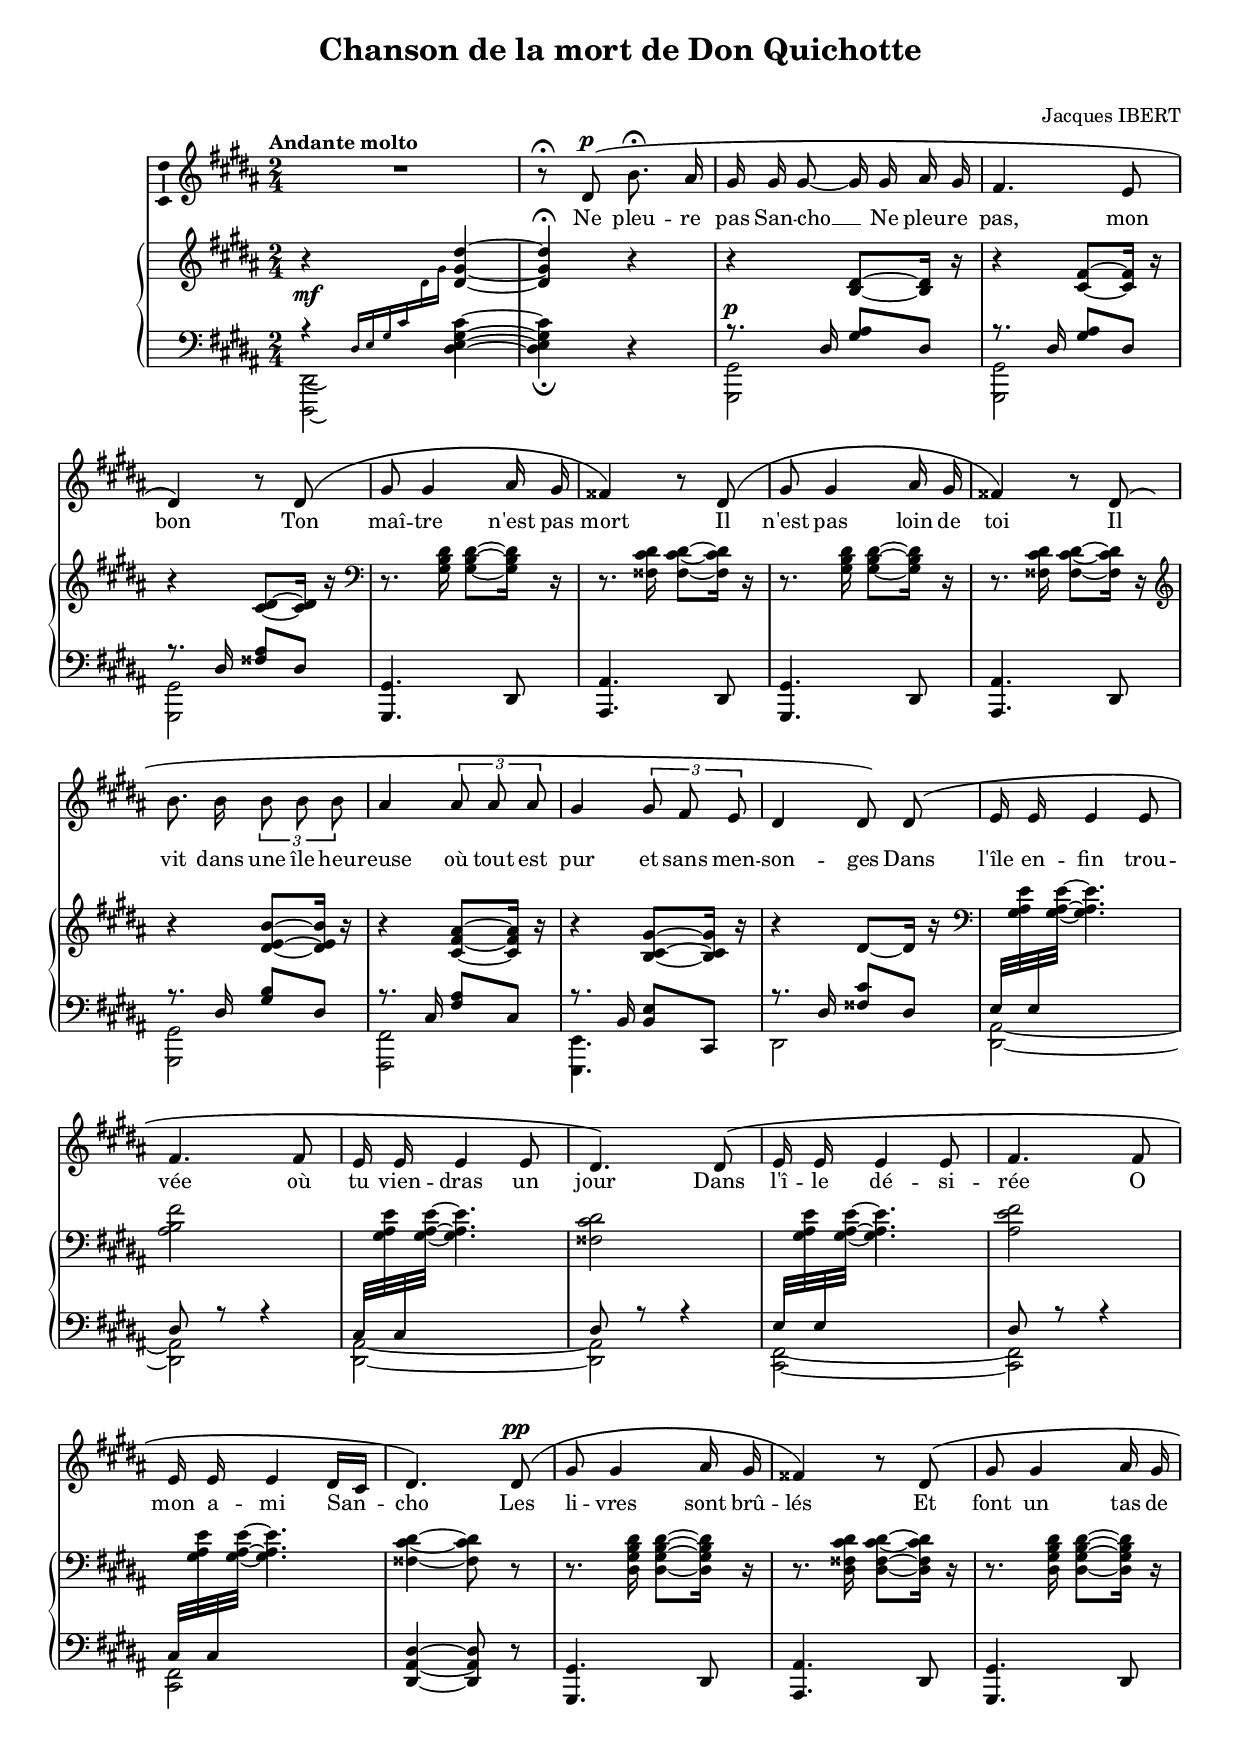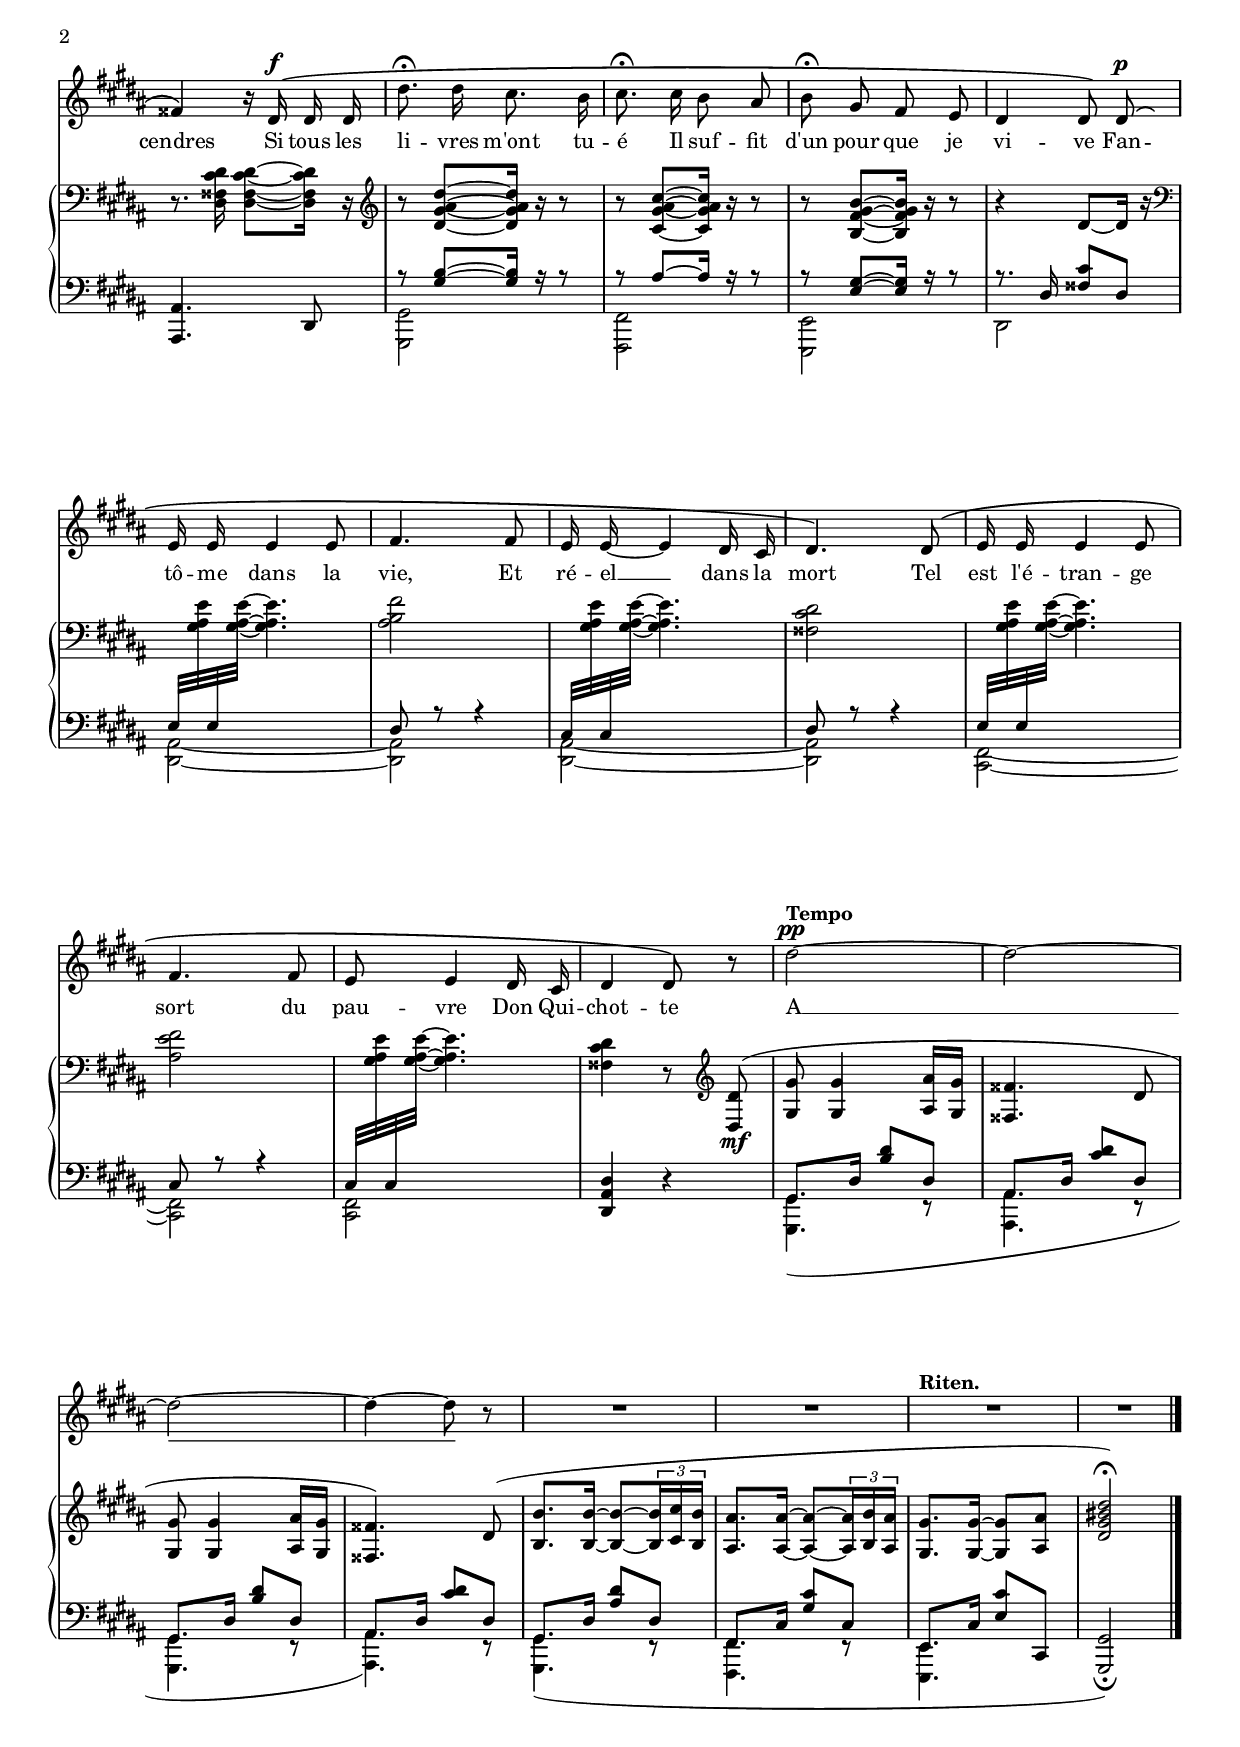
\version "2.16.0"

\header {
  title = "Chanson de la mort de Don Quichotte"
  subtitle = " "
  composer = "Jacques IBERT"
  % Supprimer le pied de page par défaut
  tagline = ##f
}
#(set-global-staff-size 17)
\layout {
  \context {
    \Score
    \remove "Bar_number_engraver"
  }
}

global = {
  \key a \minor
  \time 2/4
  \tempo "Andante molto"
  
}

chgl = \change Staff = "left"

chgr =  \change Staff = "right" 

bassVoice = \relative c' {
  \global
  \dynamicUp
  % En avant la musique !
  R2
  \autoBeamOff
  r8\fermata e8^\(\p c'8.\fermata b16
  a16 a a8 ~ a16a b a 
  g4. f8 \break
  e4\) r8 e^\(
  a8 a4 b16 a 
  gis4\) r8 e^\(
  a8 a4 b16 a
  gis4\) r8 e8^\( \break
  c'8. c16 \times 2/3 { c8 c c }
  b4 \times 2/3 { b8 b b }
  a4 \times 2/3 { a8 g f }
  e4 e8\) e^\(
  f16 f f4 f8 \break
  g4. g8
  f16 f f4 f8
  e4.\) e8^\(
  f16 f f4 f8
  g4. g8 \break
  
  f16 f f4 e16[ d]
  e4.\) e8^\(\pp
  a8 a4 b16 a 
  gis4\) r8 e^\(
  a8 a4 b16 a \break
  gis4\) r16 e^\(\f e e
  e'8.\fermata e16 d8. c16
  d8.\fermata d16 c8 b
  c8\fermata a g f
  e4 e8\) e^\(\p \break
  f16 f f4 f8
  g4. g8
  
  f16 f ~ f4 e16 d
  e4.\) e8^\(
  f16 f f4 f8 \break
  g4. g8
  
  f8 f4  e16 d
  e4 e8\) r
  \tempo "Tempo"
  e'2\pp ~
  e ~ \break
  e ~
  e4 ~e8 r
  R2*4
  
  \bar "|."
}

verse = \lyricmode {
  % Ajouter ici des paroles.
  Ne pleu -- re pas San -- cho __
  Ne pleu -- re pas, mon bon
  Ton maî -- tre n'est pas mort
  Il n'est pas loin de toi
  Il vit dans une île heu -- reuse où tout est pur et sans men -- son -- ges
  Dans l'île en -- fin trou -- vée où tu vien -- dras un jour
  Dans l'î -- le dé -- si -- rée  O
  
  mon a -- mi San -- cho
  Les li -- vres sont brû -- lés
  Et font un tas de cendres
  Si tous les li -- vres m'ont tu -- é
  Il suf -- fit d'un pour que je vi -- ve
  Fan -- tô -- me dans la vie,
  Et ré -- el __ dans la mort
  Tel est l'é -- tran -- ge sort du pau -- vre Don Qui -- chot -- te
  A __
  
  
  
}

right = \relative c' {
  \global
  % En avant la musique !
  r4\mf <e a e'> ~
  q4\fermata r
  r4 <c e>8 ~ q16 r
  r4 <d g>8 ~ q16 r
  r4 <d e>8 ~ q16 r
  \clef bass r8. <a c e>16 q8 ~q16 r
  r8. <gis d' e>16 q8 ~q16 r
  r8. <a c e>16 q8 ~q16 r
  r8. <gis d' e>16 q8 ~q16 r
  \clef treble r4 <e' f c'>8 ~q16 r
  r4 <d g b>8 ~q16 r
  r4 <c d a'>8 ~q16 r
  r4 e8 ~e16 r
  \clef bass \change Staff = "left" f,32  \change Staff = "right" <a b f'>  \change Staff = "left" f  \change Staff = "right" <a b f'> ~ q4.
  <b c g'>2
  \chgl d,32 \chgr <a' b f'> \chgl d, \chgr <a' b f'> ~ q4.
  <gis d' e>2
  \chgl f32 \chgr <a b f'> \chgl f \chgr <a b f'> ~ q4.
  <b f' g>2
  \chgl d,32 \chgr <a' b f'> \chgl d, \chgr <a' b f'> ~ q4.
  <gis d' e>4 ~q8 r
  
  r8. <e a c e>16 q8 ~ q16 r
   r8. <e gis d' e>16 q8 ~ q16 r
   r8. <e a c e>16 q8 ~ q16 r
   r8. <e gis d' e>16 q8 ~ q16 r
\clef treble r8 <e' a b e>[ ~q16] r r8
r8 <d a' b d>[ ~q16] r r8
r8 <c g' a c>[ ~q16] r r8
  r4 e8 ~e16 r
\clef bass \chgl f,32 \chgr <a b f'> \chgl f \chgr <a b f'> ~ q4.
  <b c g'>2
  \chgl d,32 \chgr <a' b f'> \chgl d, \chgr <a' b f'> ~ q4.
  <gis d' e>2
  \chgl f32 \chgr <a b f'> \chgl f \chgr <a b f'> ~ q4.
  <b f' g>2
 \chgl  d,32 \chgr <a' b f'> \chgl d, \chgr <a' b f'> ~ q4.
  <gis d' e>4 r8 \clef treble <e e'>^(\mf
  <a a'>8 q4 <b b'>16 <a a'>
  <gis gis'>4. e'8
  <a, a'>8 q4 <b b'>16 <a a'>
  <gis gis'>4.) e'8^(
  <c c'>8. q16 ~ q8 ~ \times 2/3 {q16 <d d'> <c c'>  }
  <b b'>8. q16 ~ q8 ~ \times 2/3 {q16 <c c'> <b b'>  }
\tempo "Riten."
  <a a'>8. q16 ~ q8 <b b'>
<e a cis e>2)\fermata
   
}

left = \relative c, {
  \global
  % En avant la musique !
  << {r4 \grace {e'16[  f a d \change Staff = "right" \stemDown e a]} \change Staff = "left"<e, f a d>4 ~ q_\fermata \oneVoice r} \\ {<e,, e'>2\laissezVibrer  s2}>>
  <<{
    r8.^\p e''16 <a b>8 e
    r8. e16 <a b>8 e
    r8. e16 <gis b>8 e
    }
    \\
    {
      <a,, a'>2 
      q
      q
  }>>
  <a a'>4. e'8
  <b b'>4. e8
  <a, a'>4. e'8
  <b b'>4. e8
  <<{
    r8. e'16 <a c>8 e
    r8. d16 <g b>8 d
    r8. c16 <c f>8 d,
    r8. e'16 <gis d'>8 e
    }
    \\
    {
      <a,, a'>2
      <g g'>
      <f f'> 4. s8
      e'2
  }>>
  <<{s2
     e'8 r r4
     s2
     e8 r r4
     s2
     e8 r r4
      }
    \\
    {<e, b'>2 ~
     q
     q ~
     q
     <d g>2 ~
     q}>>
  
  \stemDown <d g>2 \stemNeutral
  <e b' e>4 ~q8 r
  
    <a, a'>4. e'8
  <b b'>4. e8
  <a, a'>4. e'8
  <b b'>4. e8
  
  <<{
    r8 <a' c>[ ~ q16] r r8
    r8 b8[ ~  b16] r r8
    r8 <f a>[ ~ q16] r r8
    r8. e16 <gis d'>8 e
    s2
    e8 r r4
    s2
    e8 r r4
    s2 
    d8 r r4
    s2    
    } \\
    
   {
     <a, a'>2
     <g g'>
     <f f'>
     e'
     <e  b'>~
     q
     q ~
     q
     <d g> ~
     q
     q
   }>>
  <e b' e>4 r
  
  <<{
    a8. e'16 <c' e>8 e,
    b8. e16 <d' e>8 e,
    a,8. e'16 <c' e>8 e,
    b8. e16 <d' e>8 e,
      a,8. e'16 <b' e>8 e,
  g,8. d'16 <a' d>8 d,
  f,8. d'16 <f d'>8 d,
    s2
    } \\
    {
     <a a'>4.( r8
     <b b'>4. r8
          <a a'>4. r8
     <b b'>4.) r8
          <a a'>4.( r8
     <g g'>4. r8
     <f f'>4. s8
      \stemUp <a a'>2)_\fermata
    }>>
  
}

bassVoicePart = \new Staff \with {
  midiInstrument = "choir aahs"
  \consists "Ambitus_engraver"
} \transpose a gis %g 
{ \clef treble \bassVoice }
\addlyrics { \verse }

pianoPart = \new PianoStaff <<
  \new Staff = "right" \with {
    midiInstrument = "acoustic grand"
  } \transpose a gis % g   
  \right
  \new Staff = "left" \with {
    midiInstrument = "acoustic grand"
  }\transpose a gis %g  
  { \clef bass \left }
>>

\score {
  <<
    \bassVoicePart
    \pianoPart
  >>
  \layout {
    \context { 
      \RemoveEmptyStaffContext
  }}
  \midi {
    \context {
      \Score
      tempoWholesPerMinute = #(ly:make-moment 50 4)
    }
    
  }
}
\paper{
  ragged-last-bottom =##f 
}